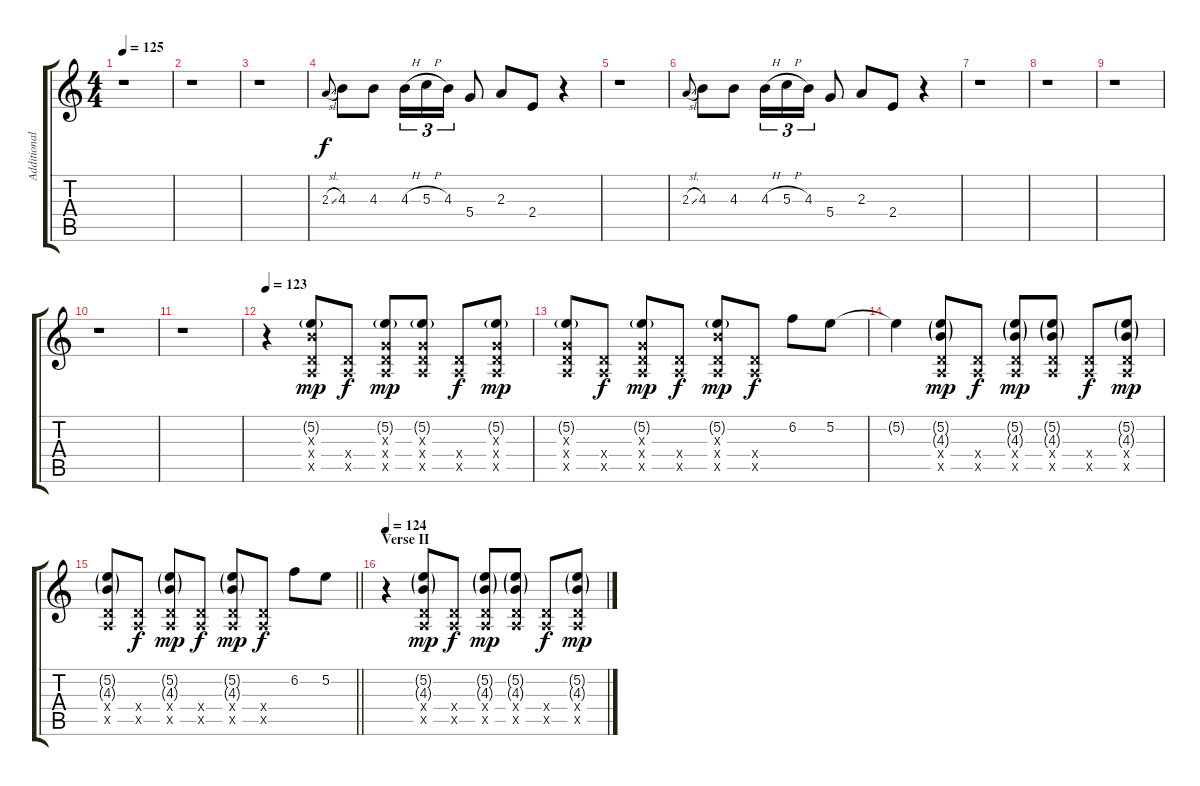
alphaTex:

\track ("Additional Guitar" "Additional") {instrument overdrivenguitar}
\staff {score tabs}
\tuning (E4 B3 G3 D3 A2 E2) {hide}
\ts (4 4)
\tempo 125
\clef g2
\ks c
r.1{dy f} |
r.1 |
r.1 |
2.3{sl}.8{gr onbeat} 4.3.8 4.3.8 4.3{h}.16{tu (3 2)} 5.3{h}.16{tu (3 2)} 4.3.16{tu (3 2)} 5.4.8 2.3.8 2.4.8 r.4 |
r.1 |
2.3{sl}.8{gr onbeat} 4.3.8 4.3.8 4.3{h}.16{tu (3 2)} 5.3{h}.16{tu (3 2)} 4.3.16{tu (3 2)} 5.4.8 2.3.8 2.4.8 r.4 |
r.1 |
r.1 |
r.1 |
r.1 |
r.1 |
\tempo 123
r.4 (5.2{g} 4.3{x} 0.4{x} 0.5{x}).8{dy mp volume 16 instrument electricguitarclean} (0.4{x} 0.5{x}).8{dy f} (5.2{g} 0.3{x} 0.4{x} 0.5{x}).8{dy mp} (5.2{g} 0.3{x} 0.4{x} 0.5{x}).8 (0.4{x} 0.5{x}).8{dy f} (5.2{g} 0.3{x} 0.4{x} 0.5{x}).8{dy mp} |
(5.2{g} 0.3{x} 0.4{x} 0.5{x}).8 (0.4{x} 0.5{x}).8{dy f} (5.2{g} 0.3{x} 0.4{x} 0.5{x}).8{dy mp} (0.4{x} 0.5{x}).8{dy f} (5.2{g} 4.3{x} 0.4{x} 0.5{x}).8{dy mp} (0.4{x} 0.5{x}).8{dy f} 6.2.8 5.2.8 |
5.2{t}.4 (5.2{g} 4.3{g} 0.4{x} 0.5{x}).8{dy mp} (0.4{x} 0.5{x}).8{dy f} (5.2{g} 4.3{g} 0.4{x} 0.5{x}).8{dy mp} (5.2{g} 4.3{g} 0.4{x} 0.5{x}).8 (0.4{x} 0.5{x}).8{dy f} (5.2{g} 4.3{g} 0.4{x} 0.5{x}).8{dy mp} |
\barLineRight lightlight
(5.2{g} 4.3{g} 0.4{x} 0.5{x}).8 (0.4{x} 0.5{x}).8{dy f} (5.2{g} 4.3{g} 0.4{x} 0.5{x}).8{dy mp} (0.4{x} 0.5{x}).8{dy f} (5.2{g} 4.3{g} 0.4{x} 0.5{x}).8{dy mp} (0.4{x} 0.5{x}).8{dy f} 6.2.8 5.2.8 |
\section ("" "Verse II")
\tempo 124
r.4 (5.2{g} 4.3{g} 0.4{x} 0.5{x}).8{dy mp} (0.4{x} 0.5{x}).8{dy f} (5.2{g} 4.3{g} 0.4{x} 0.5{x}).8{dy mp} (5.2{g} 4.3{g} 0.4{x} 0.5{x}).8 (0.4{x} 0.5{x}).8{dy f} (5.2{g} 4.3{g} 0.4{x} 0.5{x}).8{dy mp}
